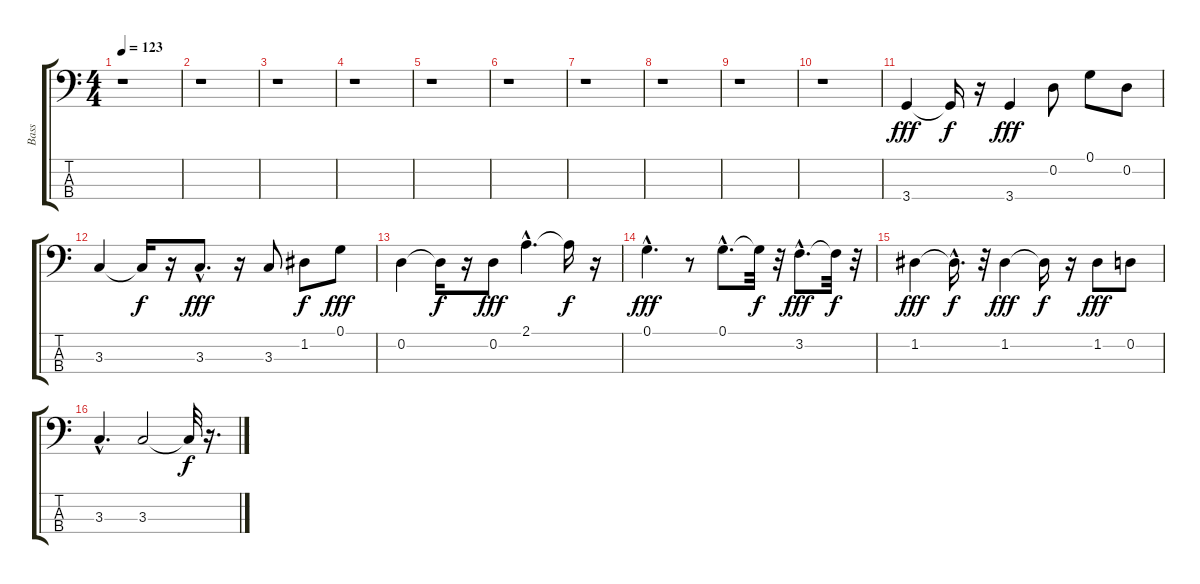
\track ("Bass" "Bass") {instrument fretlessbass}
\staff {score tabs}
\tuning (G2 D2 A1 E1) {hide}
\ts (4 4)
\tempo 123
\clef f4
\ks c
r.1{dy fff} |
r.1 |
r.1 |
r.1 |
r.1 |
r.1 |
r.1 |
r.1 |
r.1 |
r.1 |
3.4.4 3.4{t}.16{dy f} r.16 3.4.4{dy fff} 0.2.8 0.1.8 0.2.8 |
3.3.4 3.3{t}.16{dy f} r.16 3.3{hac}.8{d dy fff} r.16 3.3.8 1.2.8{dy f} 0.1.8{dy fff} |
0.2.4 0.2{t}.16{dy f} r.16 0.2.8{dy fff} 2.1{hac}.4{d} 2.1{t}.16{dy f} r.16 |
0.1{hac}.4{d dy fff} r.8 0.1{hac}.8{d} 0.1{t}.32{dy f} r.32 3.2{hac}.8{d dy fff} 3.2{t}.32{dy f} r.32 |
1.2.4{dy fff} 1.2{hac t}.16{d dy f} r.32 1.2.4{dy fff} 1.2{t}.16{dy f} r.16 1.2.8{dy fff} 0.2.8 |
3.3{hac}.4{d} 3.3.2 3.3{t}.32{dy f} r.16{d}
